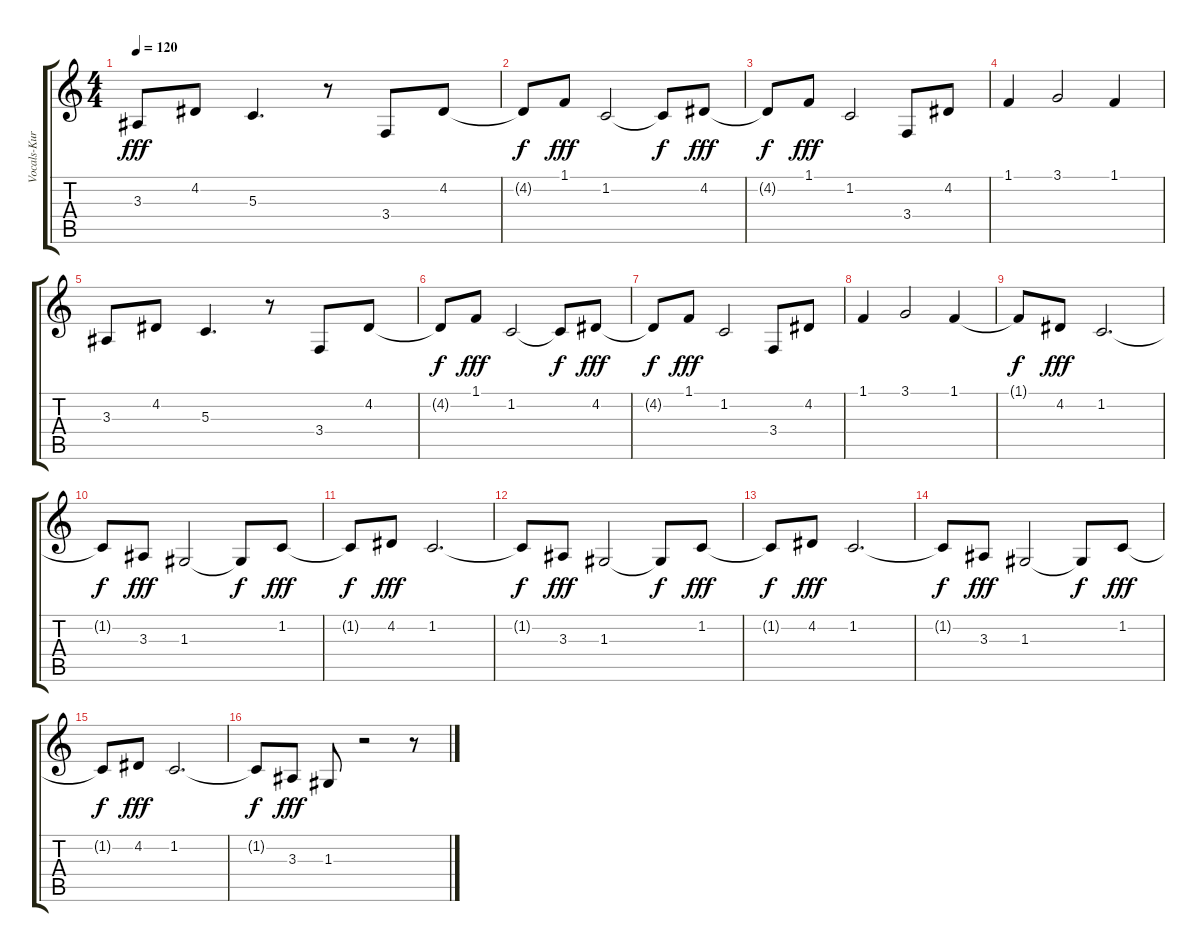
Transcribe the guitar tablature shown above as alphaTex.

\track ("Vocals-Kurt Cobain" "Vocals-Kur") {instrument trumpet}
\staff {score tabs}
\tuning (E4 B3 G3 D3 A2 E2) {hide}
\ts (4 4)
\tempo 120
\clef g2
\ks c
3.3.8{dy fff} 4.2.8 5.3.4{d} r.8 3.4.8 4.2.8 |
4.2{t}.8{dy f} 1.1.8{dy fff} 1.2.2 1.2{t}.8{dy f} 4.2.8{dy fff} |
4.2{t}.8{dy f} 1.1.8{dy fff} 1.2.2 3.4.8 4.2.8 |
1.1.4 3.1.2 1.1.4 |
3.3.8 4.2.8 5.3.4{d} r.8 3.4.8 4.2.8 |
4.2{t}.8{dy f} 1.1.8{dy fff} 1.2.2 1.2{t}.8{dy f} 4.2.8{dy fff} |
4.2{t}.8{dy f} 1.1.8{dy fff} 1.2.2 3.4.8 4.2.8 |
1.1.4 3.1.2 1.1.4 |
1.1{t}.8{dy f} 4.2.8{dy fff} 1.2.2{d} |
1.2{t}.8{dy f} 3.3.8{dy fff} 1.3.2 1.3{t}.8{dy f} 1.2.8{dy fff} |
1.2{t}.8{dy f} 4.2.8{dy fff} 1.2.2{d} |
1.2{t}.8{dy f} 3.3.8{dy fff} 1.3.2 1.3{t}.8{dy f} 1.2.8{dy fff} |
1.2{t}.8{dy f} 4.2.8{dy fff} 1.2.2{d} |
1.2{t}.8{dy f} 3.3.8{dy fff} 1.3.2 1.3{t}.8{dy f} 1.2.8{dy fff volume 16} |
1.2{t}.8{dy f} 4.2.8{dy fff} 1.2.2{d} |
1.2{t}.8{dy f} 3.3.8{dy fff} 1.3.8 r.2 r.8
